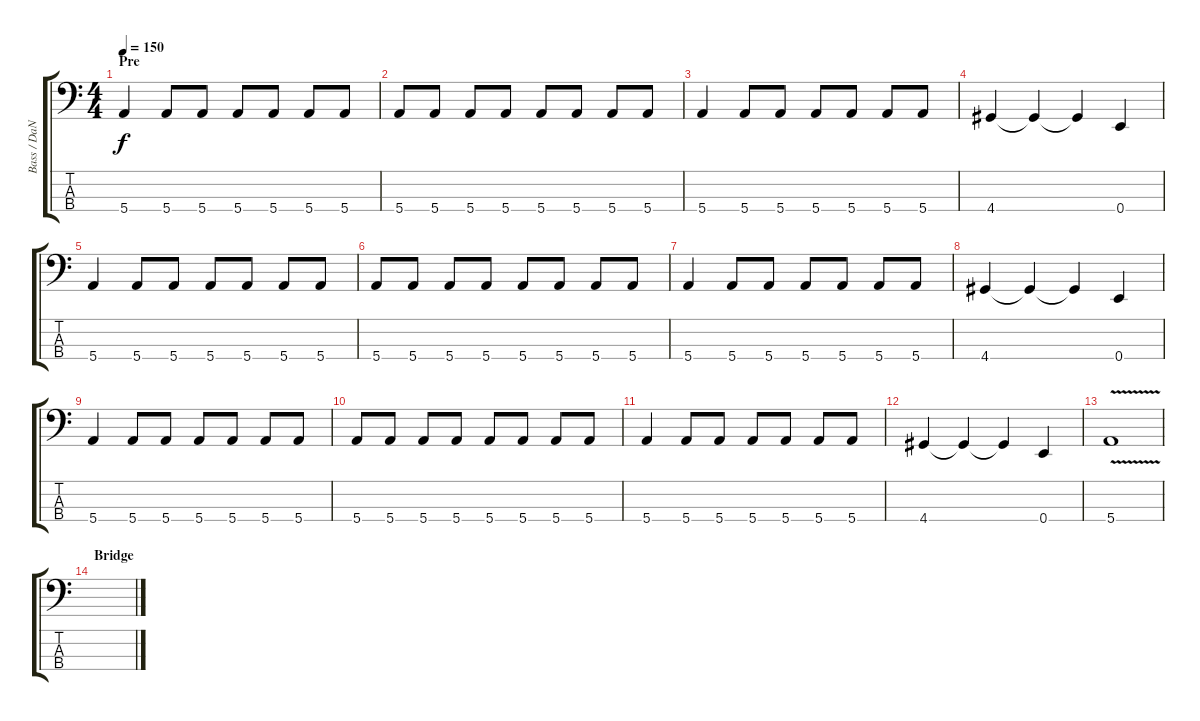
\track ("Bass / DaNnY" "Bass / DaN") {instrument electricbasspick}
\staff {score tabs}
\tuning (G2 D2 A1 E1) {hide}
\ts (4 4)
\section ("" "Pre")
\tempo 150
\clef f4
\ks c
5.4.4{dy f} 5.4.8 5.4.8 5.4.8 5.4.8 5.4.8 5.4.8 |
5.4.8 5.4.8 5.4.8 5.4.8 5.4.8 5.4.8 5.4.8 5.4.8 |
5.4.4 5.4.8 5.4.8 5.4.8 5.4.8 5.4.8 5.4.8 |
4.4.4 4.4{t}.4 4.4{t}.4 0.4.4 |
5.4.4 5.4.8 5.4.8 5.4.8 5.4.8 5.4.8 5.4.8 |
5.4.8 5.4.8 5.4.8 5.4.8 5.4.8 5.4.8 5.4.8 5.4.8 |
5.4.4 5.4.8 5.4.8 5.4.8 5.4.8 5.4.8 5.4.8 |
4.4.4 4.4{t}.4 4.4{t}.4 0.4.4 |
5.4.4 5.4.8 5.4.8 5.4.8 5.4.8 5.4.8 5.4.8 |
5.4.8 5.4.8 5.4.8 5.4.8 5.4.8 5.4.8 5.4.8 5.4.8 |
5.4.4 5.4.8 5.4.8 5.4.8 5.4.8 5.4.8 5.4.8 |
4.4.4 4.4{t}.4 4.4{t}.4 0.4.4 |
5.4{v}.1 |
\section ("" "Bridge")
